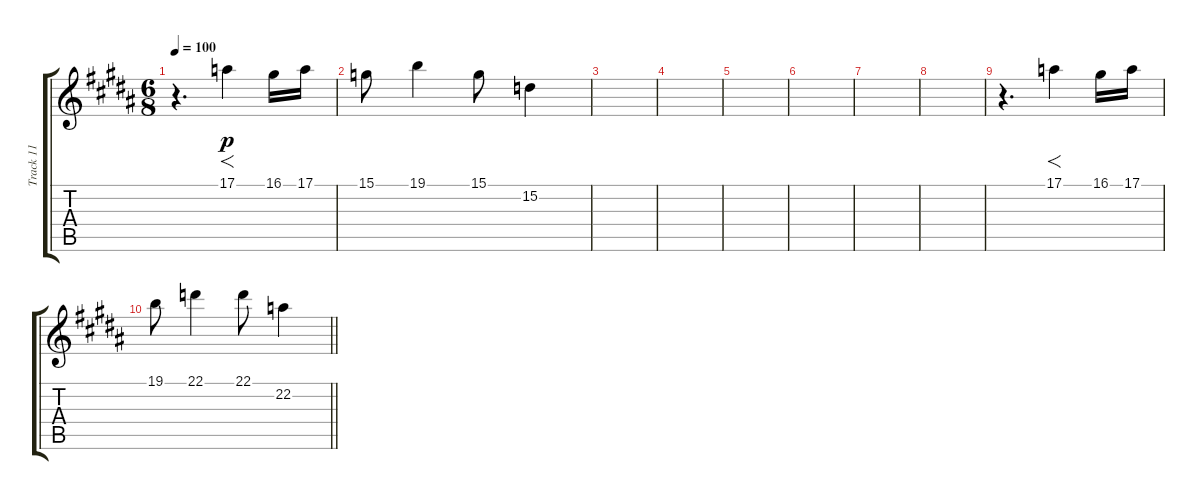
\track ("Track 11" "Track 11") {instrument fx3crystal}
\staff {score tabs}
\tuning (E4 B3 G3 D3 A2 E2) {hide}
\ts (6 8)
\tempo 100
\clef g2
\ks b
r.4{d dy p} 17.1.4{f} 16.1.16 17.1.16 |
15.1.8 19.1.4 15.1.8 15.2.4 |
|
|
|
|
|
|
r.4{d} 17.1.4{f} 16.1.16 17.1.16 |
\barLineRight lightlight
19.1.8 22.1.4 22.1.8 22.2.4
